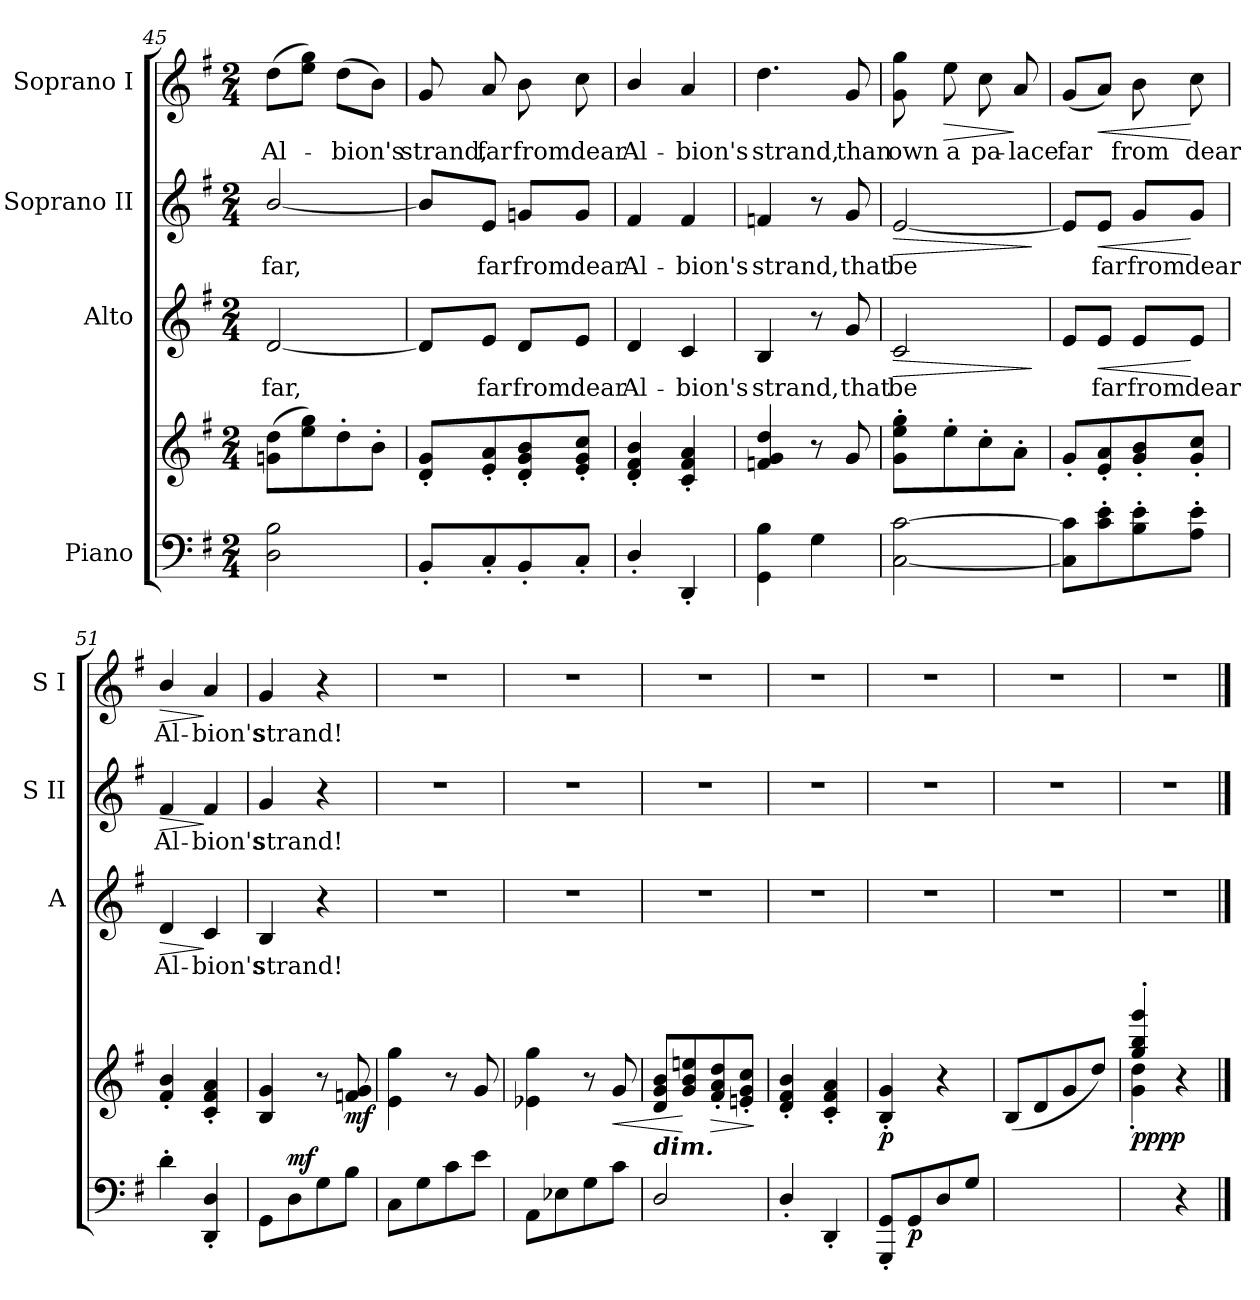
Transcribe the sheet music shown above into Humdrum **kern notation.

**kern	**kern	**dynam	**kern	**text	**dynam	**kern	**text	**dynam	**kern	**text	**dynam
*part4	*part4	*part4	*part3	*part3	*part3	*part2	*part2	*part2	*part1	*part1	*part1
*staff5	*staff4	*staff4/5	*staff3	*staff3	*staff3	*staff2	*staff2	*staff2	*staff1	*staff1	*staff1
*I"Piano	*	*	*I"Alto	*	*	*I"Soprano II	*	*	*I"Soprano I	*	*
*	*	*	*I'A	*	*	*I'S II	*	*	*I'S I	*	*
!!LO:LB:g=z
*clefF4	*clefG2	*	*clefG2	*	*	*clefG2	*	*	*clefG2	*	*
*k[f#]	*k[f#]	*	*k[f#]	*	*	*k[f#]	*	*	*k[f#]	*	*
*G:	*G:	*	*G:	*	*	*G:	*	*	*G:	*	*
*M2/4	*M2/4	*	*M2/4	*	*	*M2/4	*	*	*M2/4	*	*
=45	=45	=45	=45	=45	=45	=45	=45	=45	=45	=45	=45
!	!	!	!	!LO:LY:b	!	!	!LO:LY:b	!	!	!LO:LY:b	!
2D 2B	(>8gn\ 8dd\L	.	[2d/	far,	.	[2b/	far,	.	(>8ddL	Al-	.
.	8ee\ 8gg\)	.	.	.	.	.	.	.	8ee 8ggJ)	.	.
!	!	!	!	!	!	!	!	!	!	!LO:LY:b	!
.	8dd'\	.	.	.	.	.	.	.	(>8ddL	bion's	.
.	8b'\J	.	.	.	.	.	.	.	8bJ)	.	.
=46	=46	=46	=46	=46	=46	=46	=46	=46	=46	=46	=46
!	!	!	!	!	!	!	!	!	!	!LO:LY:b	!
8BB'L	8d' 8g'L	.	8d/L]	.	.	8b/L]	.	.	8g	strand,	.
!	!	!	!	!LO:LY:b	!	!	!LO:LY:b	!	!	!LO:LY:b	!
8C'	8e' 8a'	.	8e/J	far	.	8e/J	far	.	8a	far	.
!	!	!	!	!LO:LY:b	!	!	!LO:LY:b	!	!	!LO:LY:b	!
8BB'	8d' 8g' 8b'	.	8d/L	from	.	8gn/L	from	.	8b	from	.
!	!	!	!	!LO:LY:b	!	!	!LO:LY:b	!	!	!LO:LY:b	!
8C'J	8e' 8g' 8cc'J	.	8e/J	dear	.	8g/J	dear	.	8cc	dear	.
=47	=47	=47	=47	=47	=47	=47	=47	=47	=47	=47	=47
!	!	!	!	!LO:LY:b	!	!	!LO:LY:b	!	!	!LO:LY:b	!
4D'/	4d' 4f#' 4b'	.	4d	Al-	.	4f#	Al-	.	4b/	Al-	.
!	!	!	!	!LO:LY:b	!	!	!LO:LY:b	!	!	!LO:LY:b	!
4DD'	4c' 4f#' 4a'	.	4c	-bion's	.	4f#	-bion's	.	4a	-bion's	.
=48	=48	=48	=48	=48	=48	=48	=48	=48	=48	=48	=48
!	!	!	!	!LO:LY:b	!	!	!LO:LY:b	!	!	!LO:LY:b	!
4GG 4B	4fn 4g 4dd	.	4B	strand,	.	4fn	strand,	.	4.dd	strand,	.
4G	8r	.	8r	.	.	8r	.	.	.	.	.
!	!	!	!	!LO:LY:b	!	!	!LO:LY:b	!	!	!LO:LY:b	!
.	8g	.	8g	that	.	8g	that	.	8g	than	.
=49	=49	=49	=49	=49	=49	=49	=49	=49	=49	=49	=49
!	!	!	!	!LO:LY:b	!LO:HP:b	!	!LO:LY:b	!LO:HP:b	!	!LO:LY:b	!
[2C [2c	8g' 8ee' 8gg'L	.	2c	be	>	[2e	be	>	8g 8gg	own	.
!	!	!	!	!	!	!	!	!	!	!LO:LY:b	!LO:HP:b
.	8ee'	.	.	.	.	.	.	.	8ee	a	>
!	!	!	!	!	!	!	!	!	!	!LO:LY:b	!
.	8cc'	.	.	.	.	.	.	.	8cc	pa-	.
!	!	!	!	!	!	!	!	!	!	!LO:LY:b	!
.	8a'J	.	.	.	.	.	.	.	8a	-lace	]
.	.	.	.	.	]	.	.	]	.	.	.
=50	=50	=50	=50	=50	=50	=50	=50	=50	=50	=50	=50
!	!	!	!	!	!	!	!	!	!	!LO:LY:b	!
8C] 8c]L	8g'L	.	8e/L	.	.	8e/L]	.	.	(<8gL	far	.
!	!	!	!	!LO:LY:b	!LO:HP:b	!	!LO:LY:b	!LO:HP:b	!	!	!LO:HP:b
8c' 8e'	8e' 8a'	.	8e/J	far	<	8e/J	far	<	8aJ)	.	<
!	!	!	!	!LO:LY:b	!	!	!LO:LY:b	!	!	!LO:LY:b	!
8B' 8e'	8g' 8b'	.	8e/L	from	.	8g/L	from	.	8b	from	.
!	!	!	!	!LO:LY:b	!	!	!LO:LY:b	!	!	!LO:LY:b	!
8A' 8e'J	8g' 8cc'J	.	8e/J	dear	[	8g/J	dear	[	8cc	dear	[
!!LO:LB:g=z
=51	=51	=51	=51	=51	=51	=51	=51	=51	=51	=51	=51
!	!	!	!	!LO:LY:b	!LO:HP:b	!	!LO:LY:b	!LO:HP:b	!	!LO:LY:b	!LO:HP:b
4d'	4f#' 4b'	.	4d	Al-	>	4f#	Al-	>	4b/	Al-	>
!	!	!	!	!LO:LY:b	!	!	!LO:LY:b	!	!	!LO:LY:b	!
4DD' 4D'	4c' 4f#' 4a'	.	4c	-bion's	]	4f#	-bion's	]	4a	-bion's	]
=52	=52	=52	=52	=52	=52	=52	=52	=52	=52	=52	=52
!	!	!	!	!LO:LY:b	!	!	!LO:LY:b	!	!	!LO:LY:b	!
8GGL	4B 4g	.	4B	strand!	.	4g	strand!	.	4g	strand!	.
!	!	!LO:DY:a=2	!	!	!	!	!	!	!	!	!
8D	.	mf	.	.	.	.	.	.	.	.	.
8G	8r	.	4r	.	.	4r	.	.	4r	.	.
!	!	!LO:DY:b	!	!	!	!	!	!	!	!	!
8BJ	8fn 8g	mf	.	.	.	.	.	.	.	.	.
=53	=53	=53	=53	=53	=53	=53	=53	=53	=53	=53	=53
!	!	!	!LO:N:vis=1	!	!	!LO:N:vis=1	!	!	!LO:N:vis=1	!	!
8CL	4e 4gg	.	2r	.	.	2r	.	.	2r	.	.
8G	.	.	.	.	.	.	.	.	.	.	.
8c	8r	.	.	.	.	.	.	.	.	.	.
8eJ	8g	.	.	.	.	.	.	.	.	.	.
=54	=54	=54	=54	=54	=54	=54	=54	=54	=54	=54	=54
!	!	!	!LO:N:vis=1	!	!	!LO:N:vis=1	!	!	!LO:N:vis=1	!	!
8AAL	4e-X 4gg	.	2r	.	.	2r	.	.	2r	.	.
8E-X	.	.	.	.	.	.	.	.	.	.	.
8G	8r	.	.	.	.	.	.	.	.	.	.
!	!	!LO:HP:b	!	!	!	!	!	!	!	!	!
8cJ	8g	<	.	.	.	.	.	.	.	.	.
=55	=55	=55	=55	=55	=55	=55	=55	=55	=55	=55	=55
!LO:TX:a:Bi:t=dim.	!	!	!	!	!	!	!	!	!	!	!
!	!	!	!LO:N:vis=1	!	!	!LO:N:vis=1	!	!	!LO:N:vis=1	!	!
2D/	8d 8g 8bL	.	2r	.	.	2r	.	.	2r	.	.
.	8g 8b 8een	[	.	.	.	.	.	.	.	.	.
!	!	!LO:HP:b	!	!	!	!	!	!	!	!	!
.	8f#' 8a' 8dd'	>	.	.	.	.	.	.	.	.	.
.	8en' 8g' 8cc'J	.	.	.	.	.	.	.	.	.	.
.	.	]	.	.	.	.	.	.	.	.	.
=56	=56	=56	=56	=56	=56	=56	=56	=56	=56	=56	=56
!	!	!	!LO:N:vis=1	!	!	!LO:N:vis=1	!	!	!LO:N:vis=1	!	!
4D'/	4d' 4f#' 4b'	.	2r	.	.	2r	.	.	2r	.	.
4DD'	4c' 4f#' 4a'	.	.	.	.	.	.	.	.	.	.
=57	=57	=57	=57	=57	=57	=57	=57	=57	=57	=57	=57
!	!	!LO:DY:b	!LO:N:vis=1	!	!	!LO:N:vis=1	!	!	!LO:N:vis=1	!	!
8GGG' 8GG'L	4B' 4g'	p	2r	.	.	2r	.	.	2r	.	.
!	!	!LO:DY:b=2	!	!	!	!	!	!	!	!	!
8GG	.	p	.	.	.	.	.	.	.	.	.
8D	4r	.	.	.	.	.	.	.	.	.	.
8GJ	.	.	.	.	.	.	.	.	.	.	.
=58	=58	=58	=58	=58	=58	=58	=58	=58	=58	=58	=58
!	!	!	!LO:N:vis=1	!	!	!LO:N:vis=1	!	!	!LO:N:vis=1	!	!
2ryy	(>8BL	.	2r	.	.	2r	.	.	2r	.	.
.	8d	.	.	.	.	.	.	.	.	.	.
.	8g	.	.	.	.	.	.	.	.	.	.
.	8ddJ)	.	.	.	.	.	.	.	.	.	.
=59	=59	=59	=59	=59	=59	=59	=59	=59	=59	=59	=59
*	*^	*	*	*	*	*	*	*	*	*	*
!	!	!	!LO:DY:b	!LO:N:vis=1	!	!	!LO:N:vis=1	!	!	!LO:N:vis=1	!	!
!	!	!	!LO:DY:n=1:b	!	!	!	!	!	!	!	!	!
4ryy	4gg/' 4bb/' 4ggg/'	4g\' 4dd\'	pp pp	2r	.	.	2r	.	.	2r	.	.
4r	4r	4ryy	.	.	.	.	.	.	.	.	.	.
*	*v	*v	*	*	*	*	*	*	*	*	*	*
==	==	==	==	==	==	==	==	==	==	==	==
*-	*-	*-	*-	*-	*-	*-	*-	*-	*-	*-	*-
